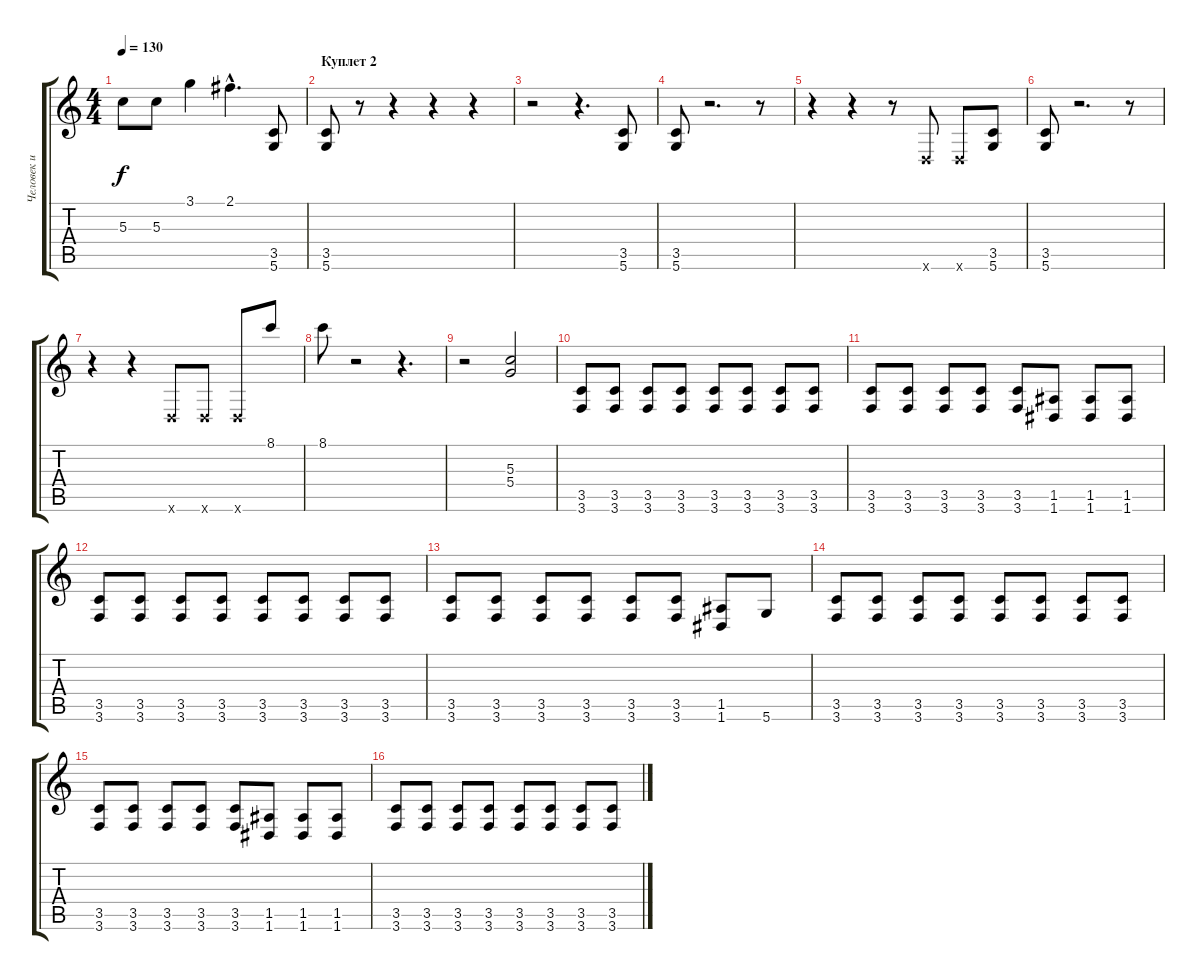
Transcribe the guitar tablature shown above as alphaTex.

\track ("Человек и Пароход" "Человек и ") {instrument distortionguitar}
\staff {score tabs}
\tuning (E4 B3 G3 D3 A2 D2) {hide}
\ts (4 4)
\tempo 130
\clef g2
\ks c
5.3{t}.8{dy f} 5.3.8 3.1.4 2.1{hac}.4{d} (3.5 5.6).8 |
\section ("" "Куплет 2")
(3.5 5.6).8 r.8 r.4 r.4 r.4 |
r.2 r.4{d} (3.5 5.6).8 |
(3.5 5.6).8 r.2{d} r.8 |
r.4 r.4 r.8 0.6{x}.8 0.6{x}.8 (3.5 5.6).8 |
(3.5 5.6).8 r.2{d} r.8 |
r.4 r.4 0.6{x}.8 0.6{x}.8 0.6{x}.8 8.1.8 |
8.1.8 r.2 r.4{d} |
r.2 (5.3 5.4).2 |
(3.5 3.6).8 (3.5 3.6).8 (3.5 3.6).8 (3.5 3.6).8 (3.5 3.6).8 (3.5 3.6).8 (3.5 3.6).8 (3.5 3.6).8 |
(3.5 3.6).8 (3.5 3.6).8 (3.5 3.6).8 (3.5 3.6).8 (3.5 3.6).8 (1.5 1.6).8 (1.5 1.6).8 (1.5 1.6).8 |
(3.5 3.6).8 (3.5 3.6).8 (3.5 3.6).8 (3.5 3.6).8 (3.5 3.6).8 (3.5 3.6).8 (3.5 3.6).8 (3.5 3.6).8 |
(3.5 3.6).8 (3.5 3.6).8 (3.5 3.6).8 (3.5 3.6).8 (3.5 3.6).8 (3.5 3.6).8 (1.5 1.6).8 5.6.8 |
(3.5 3.6).8 (3.5 3.6).8 (3.5 3.6).8 (3.5 3.6).8 (3.5 3.6).8 (3.5 3.6).8 (3.5 3.6).8 (3.5 3.6).8 |
(3.5 3.6).8 (3.5 3.6).8 (3.5 3.6).8 (3.5 3.6).8 (3.5 3.6).8 (1.5 1.6).8 (1.5 1.6).8 (1.5 1.6).8 |
(3.5 3.6).8 (3.5 3.6).8 (3.5 3.6).8 (3.5 3.6).8 (3.5 3.6).8 (3.5 3.6).8 (3.5 3.6).8 (3.5 3.6).8
